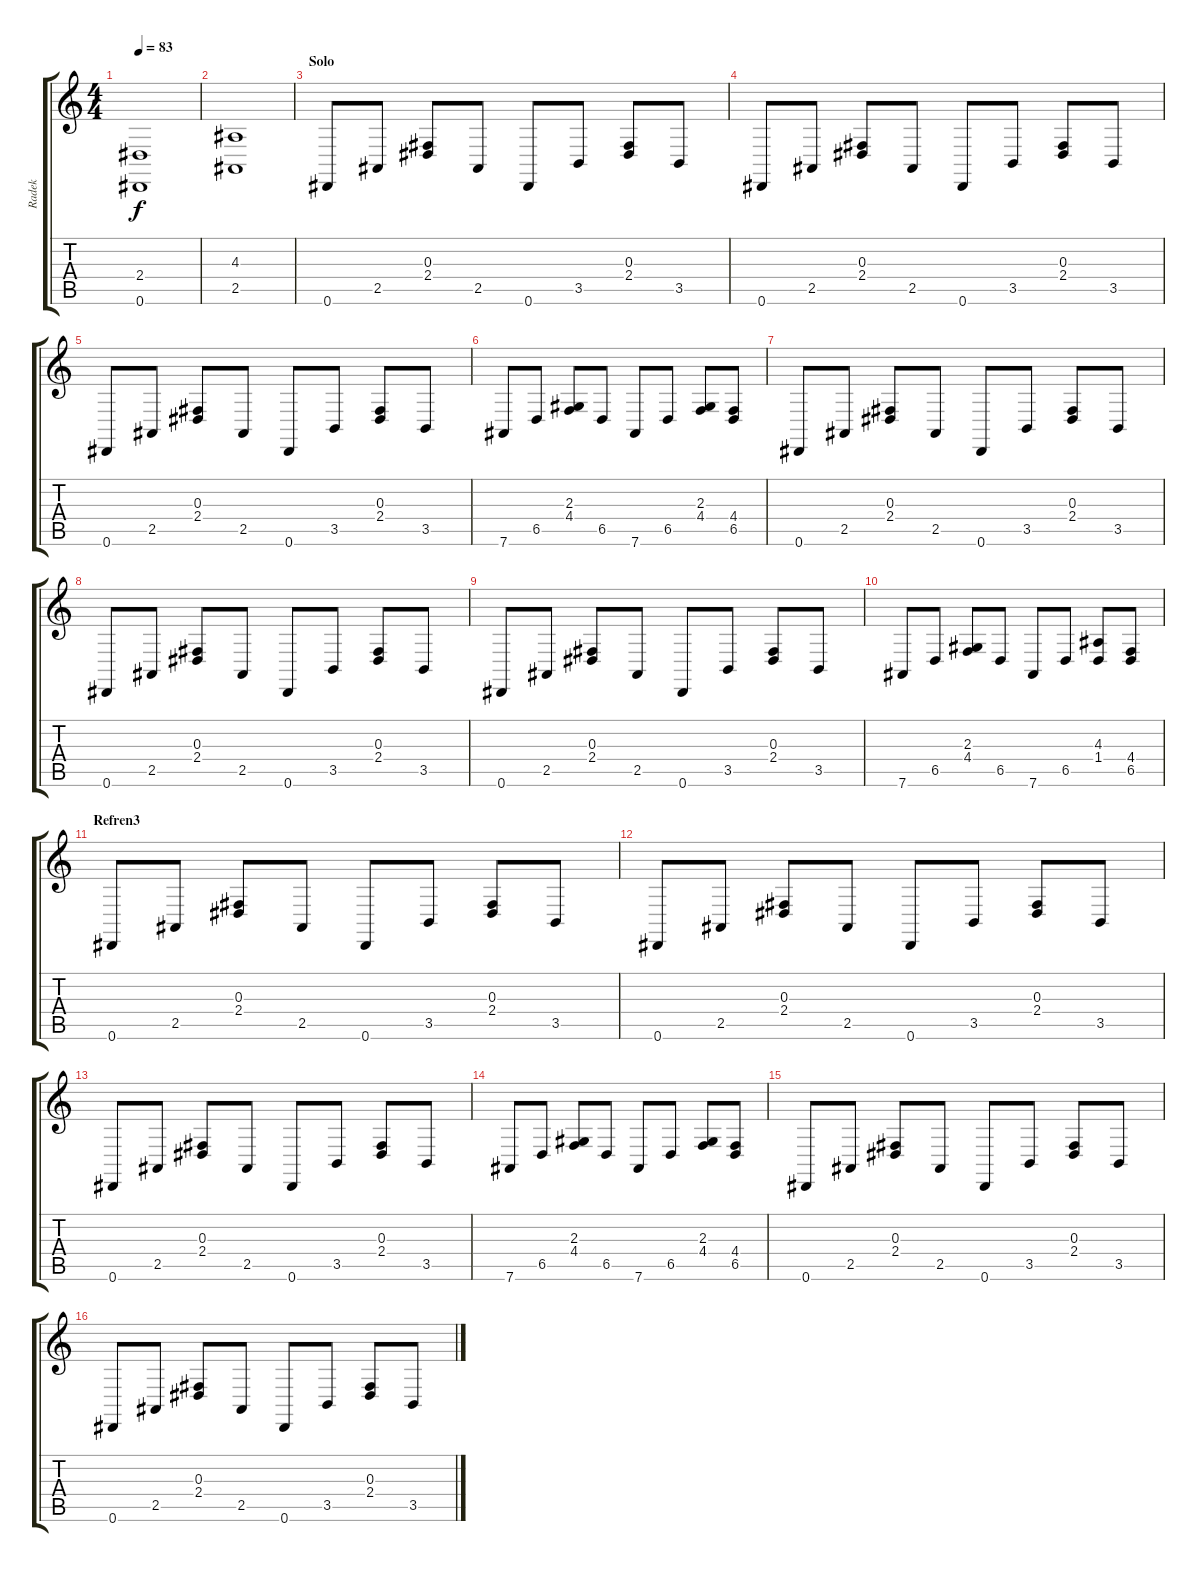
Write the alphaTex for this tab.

\track ("Radek" "Radek") {instrument churchorgan}
\staff {score tabs}
\tuning (Eb4 Bb3 Gb3 Db3 Ab2 Eb2) {hide}
\ts (4 4)
\tempo 83
\clef g2
\ks c
(2.4 0.6).1{dy f} |
(4.3 2.5).1 |
\section ("" "Solo")
0.6.8 2.5.8 (0.3 2.4).8 2.5.8 0.6.8 3.5.8 (0.3 2.4).8 3.5.8 |
0.6.8 2.5.8 (0.3 2.4).8 2.5.8 0.6.8 3.5.8 (0.3 2.4).8 3.5.8 |
0.6.8 2.5.8 (0.3 2.4).8 2.5.8 0.6.8 3.5.8 (0.3 2.4).8 3.5.8 |
7.6.8 6.5.8 (2.3 4.4).8 6.5.8 7.6.8 6.5.8 (2.3 4.4).8 (4.4 6.5).8 |
0.6.8 2.5.8 (0.3 2.4).8 2.5.8 0.6.8 3.5.8 (0.3 2.4).8 3.5.8 |
0.6.8 2.5.8 (0.3 2.4).8 2.5.8 0.6.8 3.5.8 (0.3 2.4).8 3.5.8 |
0.6.8 2.5.8 (0.3 2.4).8 2.5.8 0.6.8 3.5.8 (0.3 2.4).8 3.5.8 |
7.6.8 6.5.8 (2.3 4.4).8 6.5.8 7.6.8 6.5.8 (4.3 1.4).8 (4.4 6.5).8 |
\section ("" "Refren3")
0.6.8 2.5.8 (0.3 2.4).8 2.5.8 0.6.8 3.5.8 (0.3 2.4).8 3.5.8 |
0.6.8 2.5.8 (0.3 2.4).8 2.5.8 0.6.8 3.5.8 (0.3 2.4).8 3.5.8 |
0.6.8 2.5.8 (0.3 2.4).8 2.5.8 0.6.8 3.5.8 (0.3 2.4).8 3.5.8 |
7.6.8 6.5.8 (2.3 4.4).8 6.5.8 7.6.8 6.5.8 (2.3 4.4).8 (4.4 6.5).8 |
0.6.8 2.5.8 (0.3 2.4).8 2.5.8 0.6.8 3.5.8 (0.3 2.4).8 3.5.8 |
0.6.8 2.5.8 (0.3 2.4).8 2.5.8 0.6.8 3.5.8 (0.3 2.4).8 3.5.8
